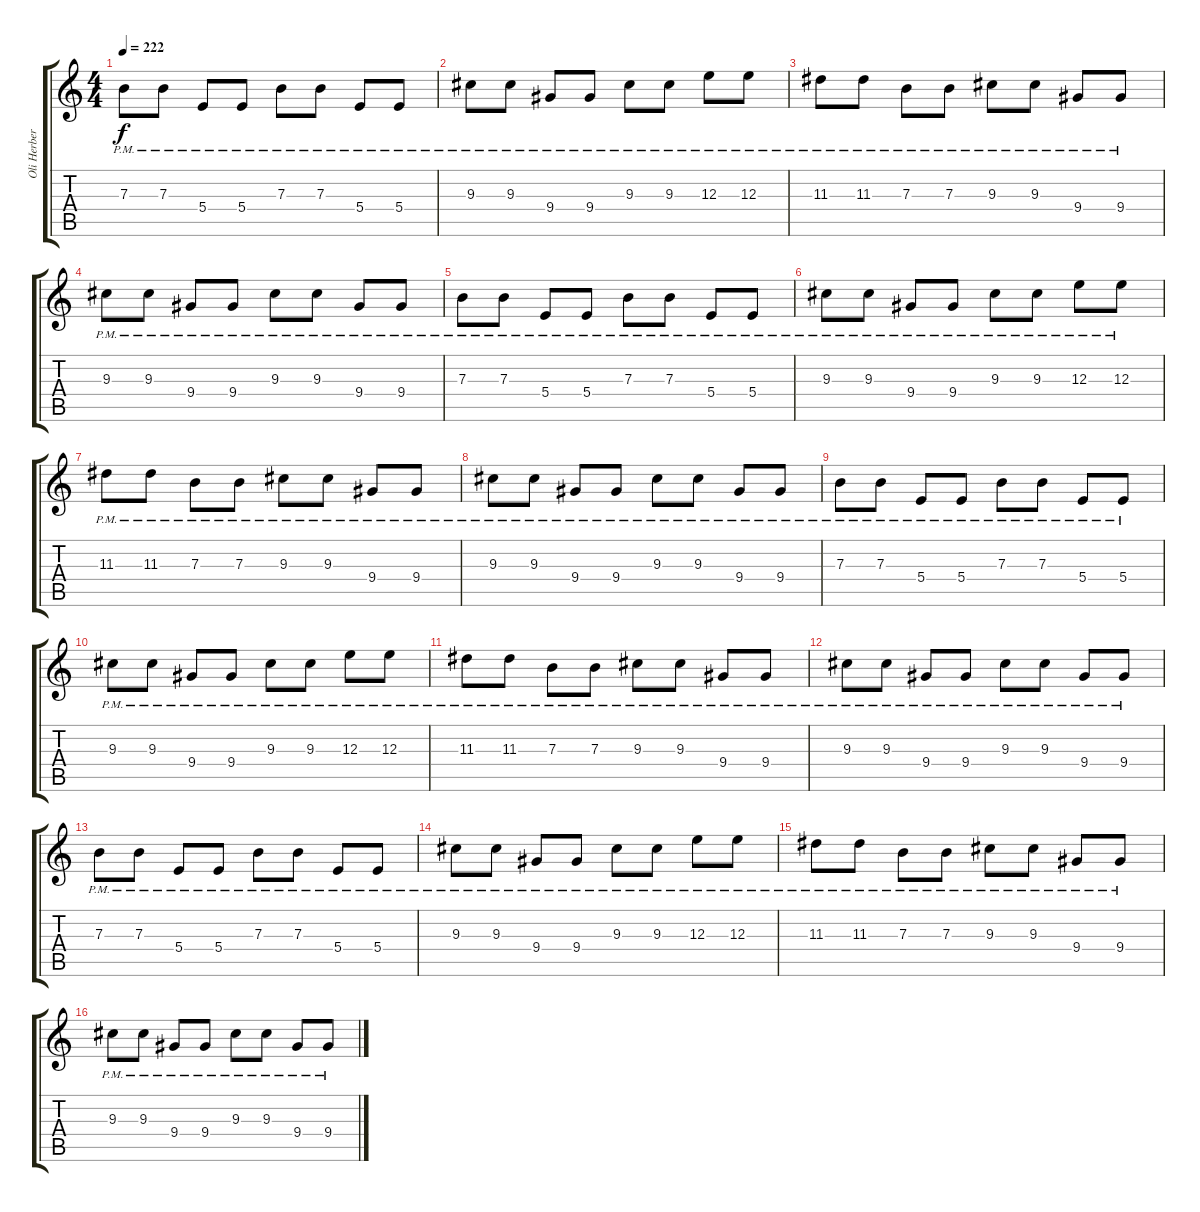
\track ("Oli Herbert (Lead)" "Oli Herber") {instrument distortionguitar}
\staff {score tabs}
\tuning (Db4 Ab3 E3 B2 Gb2 Db2) {hide}
\ts (4 4)
\tempo 222
\clef g2
\ks c
7.3{pm}.8{dy f} 7.3{pm}.8 5.4{pm}.8 5.4{pm}.8 7.3{pm}.8 7.3{pm}.8 5.4{pm}.8 5.4{pm}.8 |
9.3{pm}.8 9.3{pm}.8 9.4{pm}.8 9.4{pm}.8 9.3{pm}.8 9.3{pm}.8 12.3{pm}.8 12.3{pm}.8 |
11.3{pm}.8 11.3{pm}.8 7.3{pm}.8 7.3{pm}.8 9.3{pm}.8 9.3{pm}.8 9.4{pm}.8 9.4{pm}.8 |
9.3{pm}.8 9.3{pm}.8 9.4{pm}.8 9.4{pm}.8 9.3{pm}.8 9.3{pm}.8 9.4{pm}.8 9.4{pm}.8 |
7.3{pm}.8 7.3{pm}.8 5.4{pm}.8 5.4{pm}.8 7.3{pm}.8 7.3{pm}.8 5.4{pm}.8 5.4{pm}.8 |
9.3{pm}.8 9.3{pm}.8 9.4{pm}.8 9.4{pm}.8 9.3{pm}.8 9.3{pm}.8 12.3{pm}.8 12.3{pm}.8 |
11.3{pm}.8 11.3{pm}.8 7.3{pm}.8 7.3{pm}.8 9.3{pm}.8 9.3{pm}.8 9.4{pm}.8 9.4{pm}.8 |
9.3{pm}.8 9.3{pm}.8 9.4{pm}.8 9.4{pm}.8 9.3{pm}.8 9.3{pm}.8 9.4{pm}.8 9.4{pm}.8 |
7.3{pm}.8 7.3{pm}.8 5.4{pm}.8 5.4{pm}.8 7.3{pm}.8 7.3{pm}.8 5.4{pm}.8 5.4{pm}.8 |
9.3{pm}.8 9.3{pm}.8 9.4{pm}.8 9.4{pm}.8 9.3{pm}.8 9.3{pm}.8 12.3{pm}.8 12.3{pm}.8 |
11.3{pm}.8 11.3{pm}.8 7.3{pm}.8 7.3{pm}.8 9.3{pm}.8 9.3{pm}.8 9.4{pm}.8 9.4{pm}.8 |
9.3{pm}.8 9.3{pm}.8 9.4{pm}.8 9.4{pm}.8 9.3{pm}.8 9.3{pm}.8 9.4{pm}.8 9.4{pm}.8 |
7.3{pm}.8 7.3{pm}.8 5.4{pm}.8 5.4{pm}.8 7.3{pm}.8 7.3{pm}.8 5.4{pm}.8 5.4{pm}.8 |
9.3{pm}.8 9.3{pm}.8 9.4{pm}.8 9.4{pm}.8 9.3{pm}.8 9.3{pm}.8 12.3{pm}.8 12.3{pm}.8 |
11.3{pm}.8 11.3{pm}.8 7.3{pm}.8 7.3{pm}.8 9.3{pm}.8 9.3{pm}.8 9.4{pm}.8 9.4{pm}.8 |
9.3{pm}.8 9.3{pm}.8 9.4{pm}.8 9.4{pm}.8 9.3{pm}.8 9.3{pm}.8 9.4{pm}.8 9.4{pm}.8
